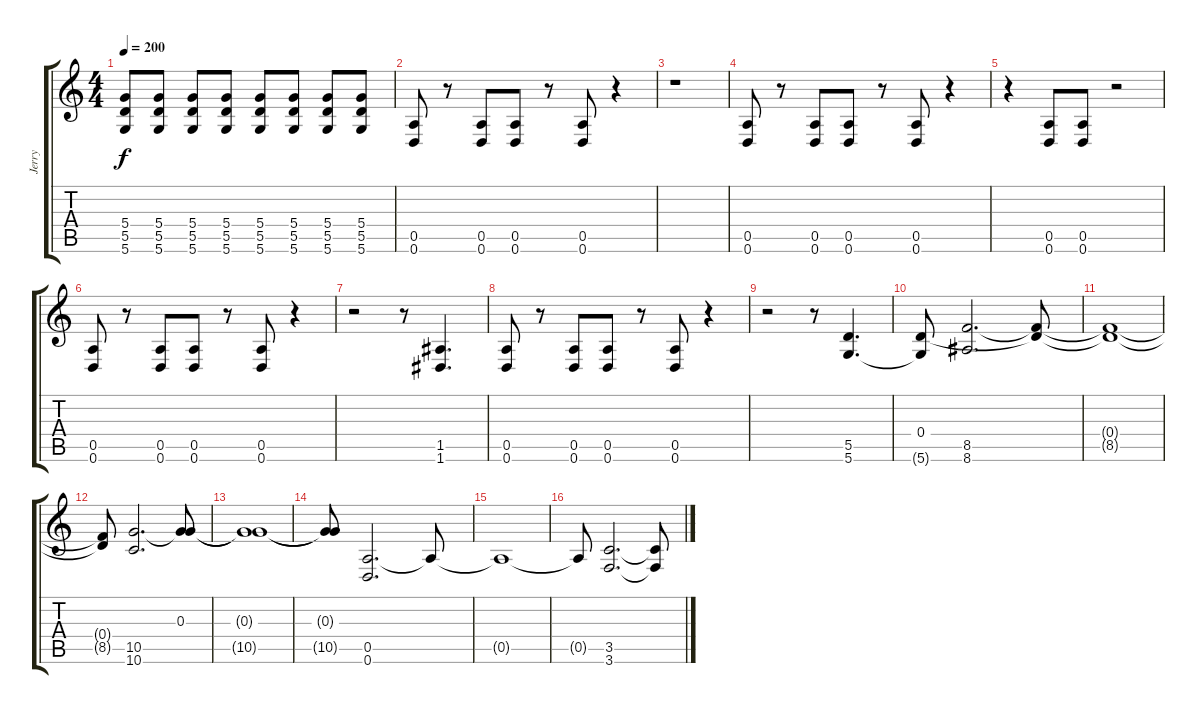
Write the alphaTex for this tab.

\track ("Jerry" "Jerry") {instrument overdrivenguitar}
\staff {score tabs}
\tuning (E4 B3 G3 D3 A2 D2) {hide}
\ts (4 4)
\tempo 200
\clef g2
\ks c
(5.4 5.5 5.6).8{dy f} (5.4 5.5 5.6).8 (5.4 5.5 5.6).8 (5.4 5.5 5.6).8 (5.4 5.5 5.6).8 (5.4 5.5 5.6).8 (5.4 5.5 5.6).8 (5.4 5.5 5.6).8 |
(0.5 0.6).8 r.8 (0.5 0.6).8 (0.5 0.6).8 r.8 (0.5 0.6).8 r.4 |
r.1 |
(0.5 0.6).8 r.8 (0.5 0.6).8 (0.5 0.6).8 r.8 (0.5 0.6).8 r.4 |
r.4 (0.5 0.6).8 (0.5 0.6).8 r.2 |
(0.5 0.6).8 r.8 (0.5 0.6).8 (0.5 0.6).8 r.8 (0.5 0.6).8 r.4 |
r.2 r.8 (1.5 1.6).4{d} |
(0.5 0.6).8 r.8 (0.5 0.6).8 (0.5 0.6).8 r.8 (0.5 0.6).8 r.4 |
r.2 r.8 (5.5 5.6).4{d} |
(0.4 5.6{t}).8 (8.5 8.6).2{d} (0.4{t} 8.5{t}).8 |
(0.4{t} 8.5{t}).1 |
(0.4{t} 8.5{t}).8 (10.5 10.6).2{d} (0.3 10.5{t}).8 |
(0.3{t} 10.5{t}).1 |
(0.3{t} 10.5{t}).8 (0.5 0.6).2{d} 0.5{t}.8 |
0.5{t}.1 |
0.5{t}.8 (3.5 3.6).2{d} (3.5{t} 3.6{t}).8
